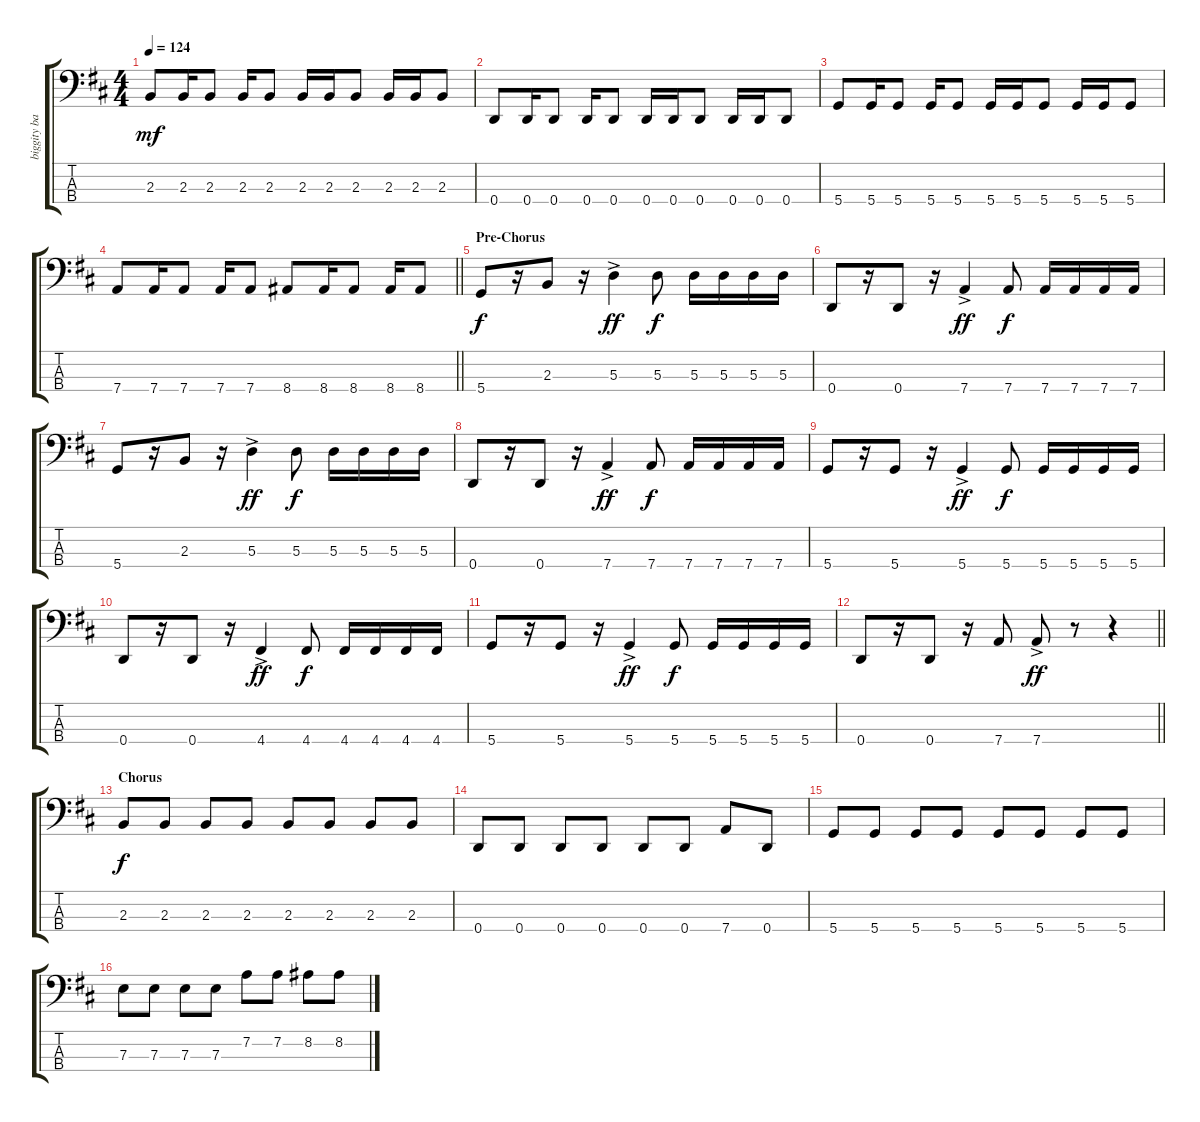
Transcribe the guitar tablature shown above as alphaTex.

\track ("biggity bass" "biggity ba") {instrument electricbasspick}
\staff {score tabs}
\tuning (G2 D2 A1 D1) {hide}
\ts (4 4)
\tempo 124
\clef f4
\ks d
2.3.8{dy mf} 2.3.16 2.3.8 2.3.16 2.3.8 2.3.16 2.3.16 2.3.8 2.3.16 2.3.16 2.3.8 |
0.4.8 0.4.16 0.4.8 0.4.16 0.4.8 0.4.16 0.4.16 0.4.8 0.4.16 0.4.16 0.4.8 |
5.4.8 5.4.16 5.4.8 5.4.16 5.4.8 5.4.16 5.4.16 5.4.8 5.4.16 5.4.16 5.4.8 |
\barLineRight lightlight
7.4.8 7.4.16 7.4.8 7.4.16 7.4.8 8.4.8 8.4.16 8.4.8 8.4.16 8.4.8 |
\section ("" "Pre-Chorus")
5.4.8{dy f} r.16 2.3.8 r.16 5.3{ac}.4{dy ff} 5.3.8{dy f} 5.3.16 5.3.16 5.3.16 5.3.16 |
0.4.8 r.16 0.4.8 r.16 7.4{ac}.4{dy ff} 7.4.8{dy f} 7.4.16 7.4.16 7.4.16 7.4.16 |
5.4.8 r.16 2.3.8 r.16 5.3{ac}.4{dy ff} 5.3.8{dy f} 5.3.16 5.3.16 5.3.16 5.3.16 |
0.4.8 r.16 0.4.8 r.16 7.4{ac}.4{dy ff} 7.4.8{dy f} 7.4.16 7.4.16 7.4.16 7.4.16 |
5.4.8 r.16 5.4.8 r.16 5.4{ac}.4{dy ff} 5.4.8{dy f} 5.4.16 5.4.16 5.4.16 5.4.16 |
0.4.8 r.16 0.4.8 r.16 4.4{ac}.4{dy ff} 4.4.8{dy f} 4.4.16 4.4.16 4.4.16 4.4.16 |
5.4.8 r.16 5.4.8 r.16 5.4{ac}.4{dy ff} 5.4.8{dy f} 5.4.16 5.4.16 5.4.16 5.4.16 |
\barLineRight lightlight
0.4.8 r.16 0.4.8 r.16 7.4.8 7.4{ac}.8{dy ff} r.8 r.4 |
\section ("" "Chorus")
2.3.8{dy f} 2.3.8 2.3.8 2.3.8 2.3.8 2.3.8 2.3.8 2.3.8 |
0.4.8 0.4.8 0.4.8 0.4.8 0.4.8 0.4.8 7.4.8 0.4.8 |
5.4.8 5.4.8 5.4.8 5.4.8 5.4.8 5.4.8 5.4.8 5.4.8 |
7.3.8 7.3.8 7.3.8 7.3.8 7.2.8 7.2.8 8.2.8 8.2.8
